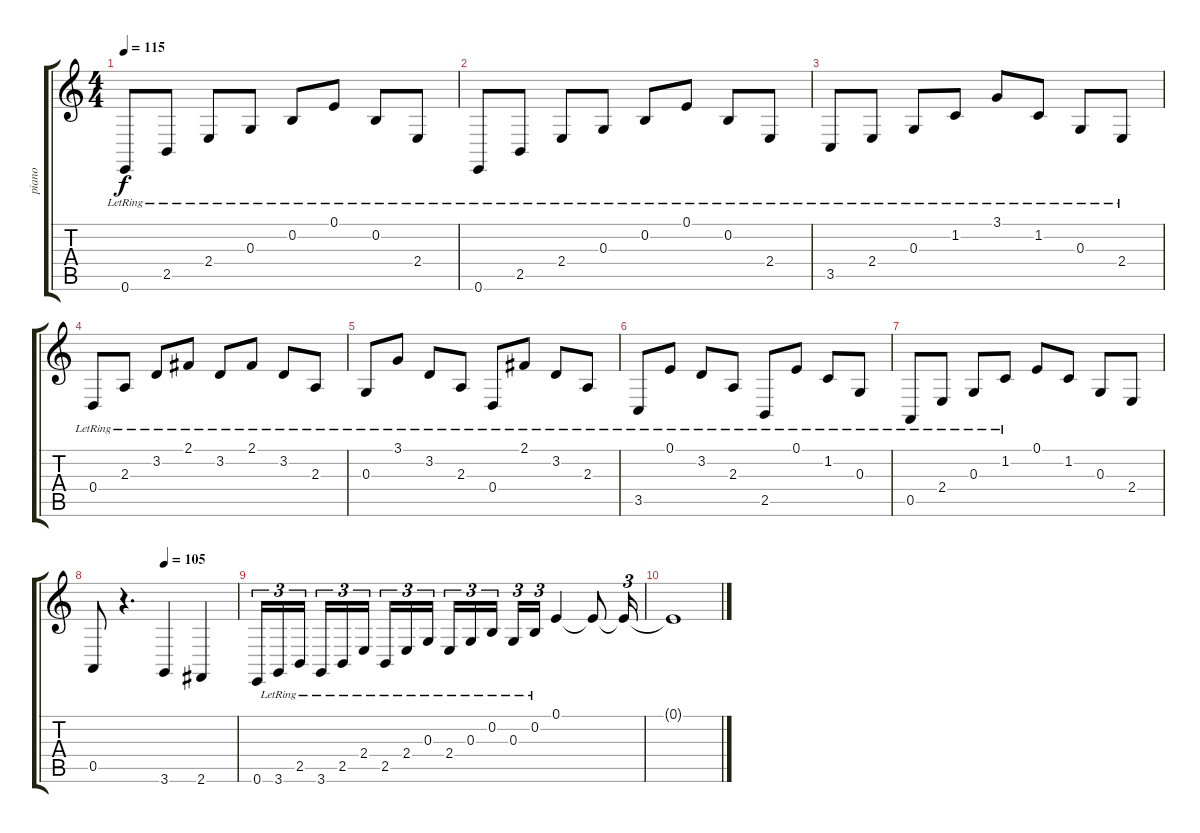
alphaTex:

\track ("piano" "piano") {instrument acousticgrandpiano}
\staff {score tabs}
\tuning (E4 B3 G3 D3 A2 E2) {hide}
\ts (4 4)
\tempo 115
\clef g2
\ks c
0.6{lr}.8{dy f} 2.5{lr}.8 2.4{lr}.8 0.3{lr}.8 0.2{lr}.8 0.1{lr}.8 0.2{lr}.8 2.4{lr}.8 |
0.6{lr}.8 2.5{lr}.8 2.4{lr}.8 0.3{lr}.8 0.2{lr}.8 0.1{lr}.8 0.2{lr}.8 2.4{lr}.8 |
3.5{lr}.8 2.4{lr}.8 0.3{lr}.8 1.2{lr}.8 3.1{lr}.8 1.2{lr}.8 0.3{lr}.8 2.4{lr}.8 |
0.4{lr}.8 2.3{lr}.8 3.2{lr}.8 2.1{lr}.8 3.2{lr}.8 2.1{lr}.8 3.2{lr}.8 2.3{lr}.8 |
0.3{lr}.8 3.1{lr}.8 3.2{lr}.8 2.3{lr}.8 0.4{lr}.8 2.1{lr}.8 3.2{lr}.8 2.3{lr}.8 |
3.5{lr}.8 0.1{lr}.8 3.2{lr}.8 2.3{lr}.8 2.5{lr}.8 0.1{lr}.8 1.2{lr}.8 0.3{lr}.8 |
0.5{lr}.8 2.4{lr}.8 0.3{lr}.8 1.2{lr}.8 0.1.8 1.2.8 0.3.8 2.4.8 |
\tempo (105 0.5)
0.5.8 r.4{d} 3.6.4 2.6.4 |
0.6.16{tu (3 2)} 3.6{lr}.16{tu (3 2)} 2.5{lr}.16{tu (3 2)} 3.6{lr}.16{tu (3 2)} 2.5{lr}.16{tu (3 2)} 2.4{lr}.16{tu (3 2)} 2.5{lr}.16{tu (3 2)} 2.4{lr}.16{tu (3 2)} 0.3{lr}.16{tu (3 2)} 2.4{lr}.16{tu (3 2)} 0.3{lr}.16{tu (3 2)} 0.2{lr}.16{tu (3 2)} 0.3{lr}.16{tu (3 2)} 0.2{lr}.16{tu (3 2)} 0.1.4 0.1{t}.8 0.1{t}.16{tu (3 2)} |
0.1{t}.1
